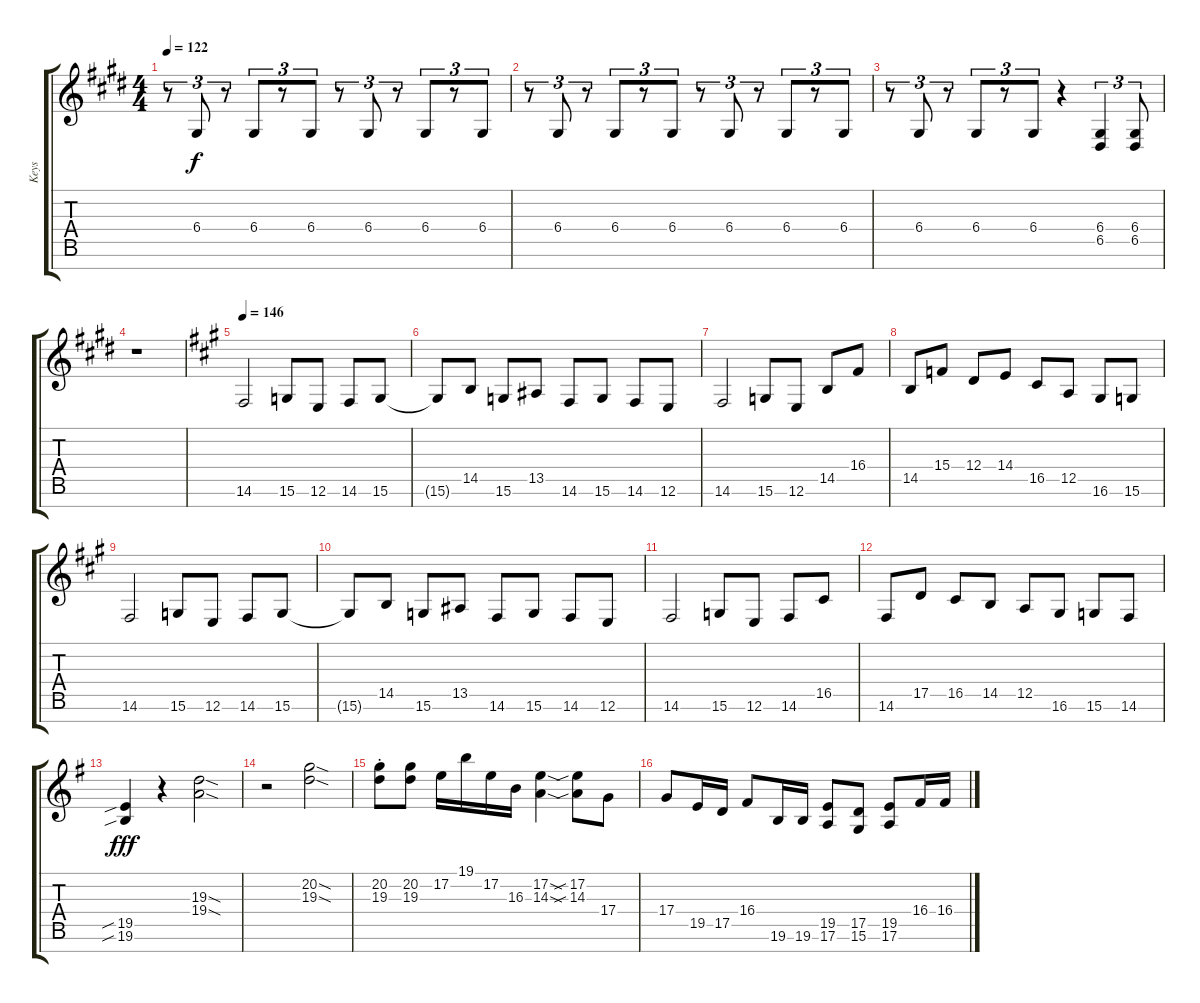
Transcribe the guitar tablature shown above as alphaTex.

\track ("Keys" "Keys") {instrument stringensemble1}
\staff {score tabs}
\tuning (E4 B3 G3 D3 A2 E2 B1) {hide}
\ts (4 4)
\tempo 122
\clef g2
\ks e
r.8{tu (3 2) dy f} 6.4.8{tu (3 2)} r.8{tu (3 2)} 6.4.8{tu (3 2)} r.8{tu (3 2)} 6.4.8{tu (3 2)} r.8{tu (3 2)} 6.4.8{tu (3 2)} r.8{tu (3 2)} 6.4.8{tu (3 2)} r.8{tu (3 2)} 6.4.8{tu (3 2)} |
r.8{tu (3 2)} 6.4.8{tu (3 2)} r.8{tu (3 2)} 6.4.8{tu (3 2)} r.8{tu (3 2)} 6.4.8{tu (3 2)} r.8{tu (3 2)} 6.4.8{tu (3 2)} r.8{tu (3 2)} 6.4.8{tu (3 2)} r.8{tu (3 2)} 6.4.8{tu (3 2)} |
r.8{tu (3 2)} 6.4.8{tu (3 2)} r.8{tu (3 2)} 6.4.8{tu (3 2)} r.8{tu (3 2)} 6.4.8{tu (3 2)} r.4 (6.4 6.5).4{tu (3 2)} (6.4 6.5).8{tu (3 2)} |
r.1 |
\tempo 146
\ks a
14.6.2 15.6.8 12.6.8 14.6.8 15.6.8 |
15.6{t}.8 14.5.8 15.6.8 13.5.8 14.6.8 15.6.8 14.6.8 12.6.8 |
14.6.2 15.6.8 12.6.8 14.5.8 16.4.8 |
14.5.8 15.4.8 12.4.8 14.4.8 16.5.8 12.5.8 16.6.8 15.6.8 |
14.6.2 15.6.8 12.6.8 14.6.8 15.6.8 |
15.6{t}.8 14.5.8 15.6.8 13.5.8 14.6.8 15.6.8 14.6.8 12.6.8 |
14.6.2 15.6.8 12.6.8 14.6.8 16.5.8 |
14.6.8 17.5.8 16.5.8 14.5.8 12.5.8 16.6.8 15.6.8 14.6.8 |
\ks g
(19.5{sib} 19.6{sib}).4{dy fff volume 16} r.4 (19.3{sod} 19.4{sod}).2 |
r.2 (20.2{sod} 19.3{sod}).2 |
(20.2{st} 19.3{st}).8 (20.2 19.3).8 17.2.16 19.1.16 17.2.16 16.3.16 (17.2{sod} 14.3{sod}).4 (17.2{sib} 14.3{sib}).8 17.4.8 |
17.4.8 19.5.16 17.5.16 16.4.8 19.6.16 19.6.16 (19.5 17.6).8 (17.5 15.6).8 (19.5 17.6).8 16.4.16 16.4.16
